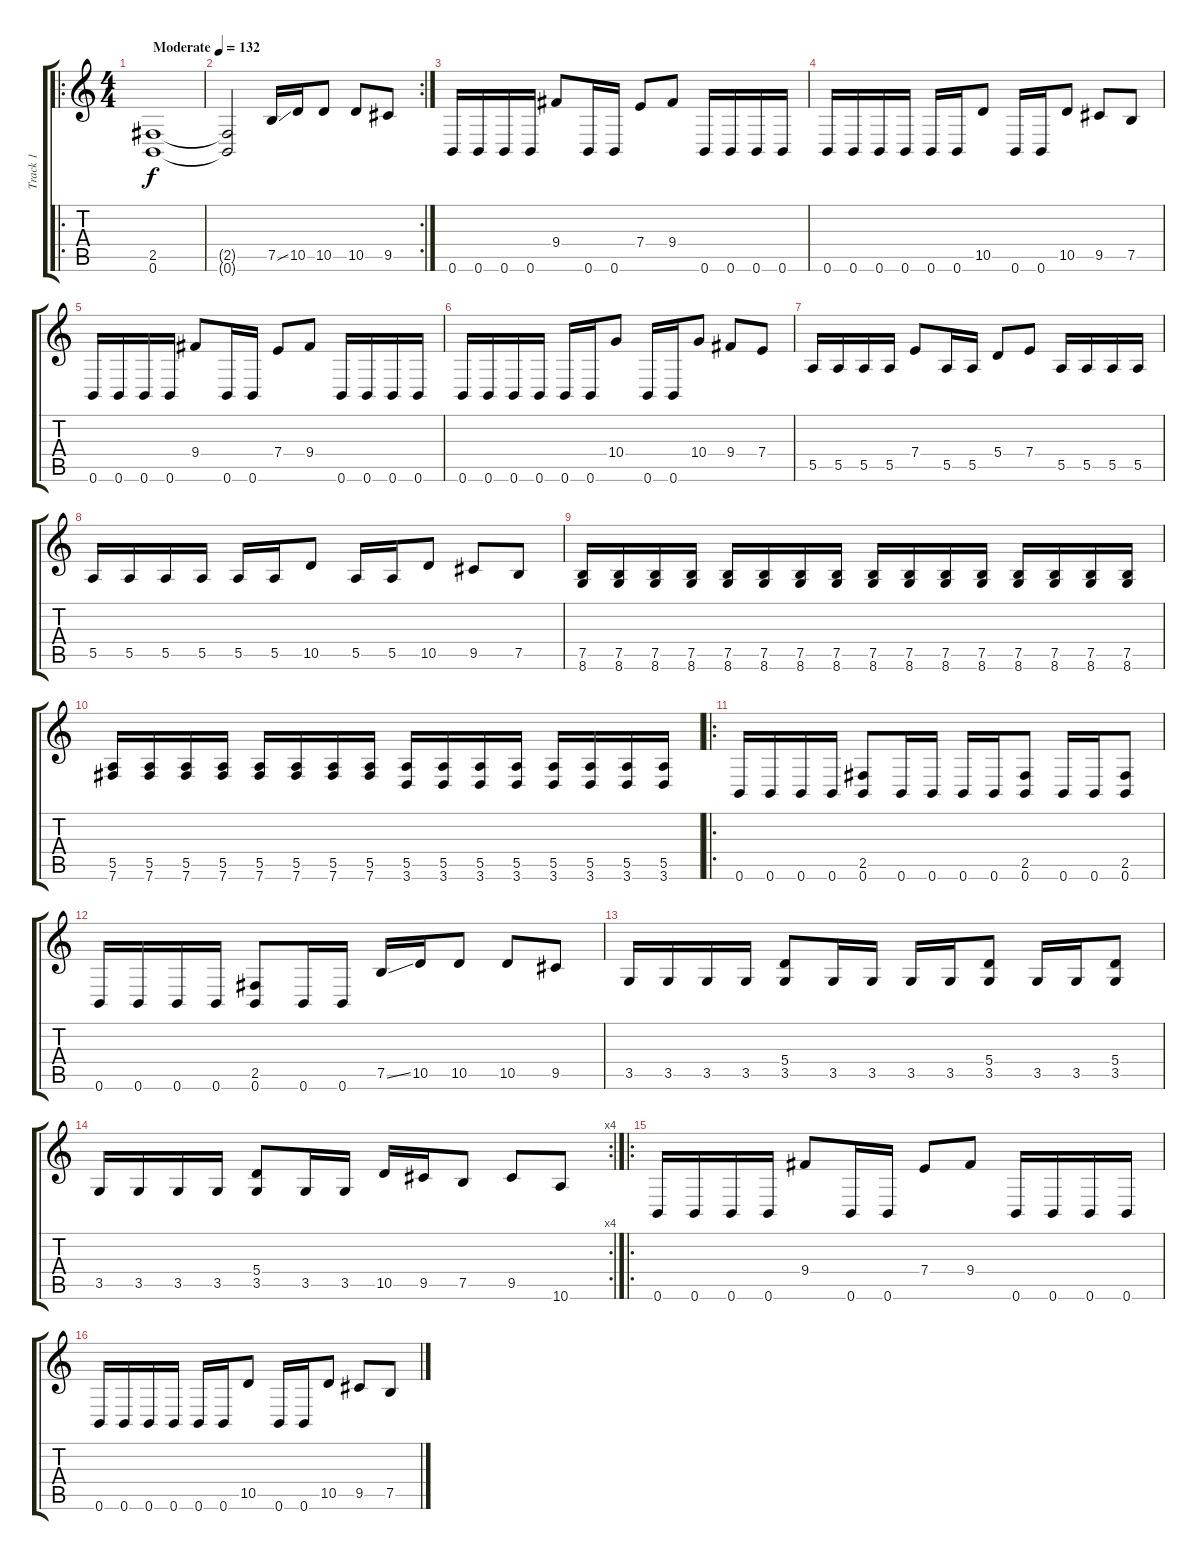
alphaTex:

\track ("Track 1" "Track 1") {instrument distortionguitar}
\staff {score tabs}
\tuning (B3 Gb3 D3 A2 E2 B1) {hide}
\ro
\ts (4 4)
\tempo (132 "Moderate")
\clef g2
\ks c
(2.5 0.6).1{dy f instrument distortionguitar} |
\rc 2
(2.5{t} 0.6{t}).2 7.5{ss}.16 10.5.16 10.5.8 10.5.8 9.5.8 |
0.6.16 0.6.16 0.6.16 0.6.16 9.4.8 0.6.16 0.6.16 7.4.8 9.4.8 0.6.16 0.6.16 0.6.16 0.6.16 |
0.6.16 0.6.16 0.6.16 0.6.16 0.6.16 0.6.16 10.5.8 0.6.16 0.6.16 10.5.8 9.5.8 7.5.8 |
0.6.16 0.6.16 0.6.16 0.6.16 9.4.8 0.6.16 0.6.16 7.4.8 9.4.8 0.6.16 0.6.16 0.6.16 0.6.16 |
0.6.16 0.6.16 0.6.16 0.6.16 0.6.16 0.6.16 10.4.8 0.6.16 0.6.16 10.4.8 9.4.8 7.4.8 |
5.5.16 5.5.16 5.5.16 5.5.16 7.4.8 5.5.16 5.5.16 5.4.8 7.4.8 5.5.16 5.5.16 5.5.16 5.5.16 |
5.5.16 5.5.16 5.5.16 5.5.16 5.5.16 5.5.16 10.5.8 5.5.16 5.5.16 10.5.8 9.5.8 7.5.8 |
(7.5 8.6).16 (7.5 8.6).16 (7.5 8.6).16 (7.5 8.6).16 (7.5 8.6).16 (7.5 8.6).16 (7.5 8.6).16 (7.5 8.6).16 (7.5 8.6).16 (7.5 8.6).16 (7.5 8.6).16 (7.5 8.6).16 (7.5 8.6).16 (7.5 8.6).16 (7.5 8.6).16 (7.5 8.6).16 |
(5.5 7.6).16 (5.5 7.6).16 (5.5 7.6).16 (5.5 7.6).16 (5.5 7.6).16 (5.5 7.6).16 (5.5 7.6).16 (5.5 7.6).16 (5.5 3.6).16 (5.5 3.6).16 (5.5 3.6).16 (5.5 3.6).16 (5.5 3.6).16 (5.5 3.6).16 (5.5 3.6).16 (5.5 3.6).16 |
\ro
0.6.16 0.6.16 0.6.16 0.6.16 (2.5 0.6).8 0.6.16 0.6.16 0.6.16 0.6.16 (2.5 0.6).8 0.6.16 0.6.16 (2.5 0.6).8 |
0.6.16 0.6.16 0.6.16 0.6.16 (2.5 0.6).8 0.6.16 0.6.16 7.5{ss}.16 10.5.16 10.5.8 10.5.8 9.5.8 |
3.5.16 3.5.16 3.5.16 3.5.16 (5.4 3.5).8 3.5.16 3.5.16 3.5.16 3.5.16 (5.4 3.5).8 3.5.16 3.5.16 (5.4 3.5).8 |
\rc 4
3.5.16 3.5.16 3.5.16 3.5.16 (5.4 3.5).8 3.5.16 3.5.16 10.5.16 9.5.16 7.5.8 9.5.8 10.6.8 |
\ro
0.6.16 0.6.16 0.6.16 0.6.16 9.4.8 0.6.16 0.6.16 7.4.8 9.4.8 0.6.16 0.6.16 0.6.16 0.6.16 |
0.6.16 0.6.16 0.6.16 0.6.16 0.6.16 0.6.16 10.5.8 0.6.16 0.6.16 10.5.8 9.5.8 7.5.8
